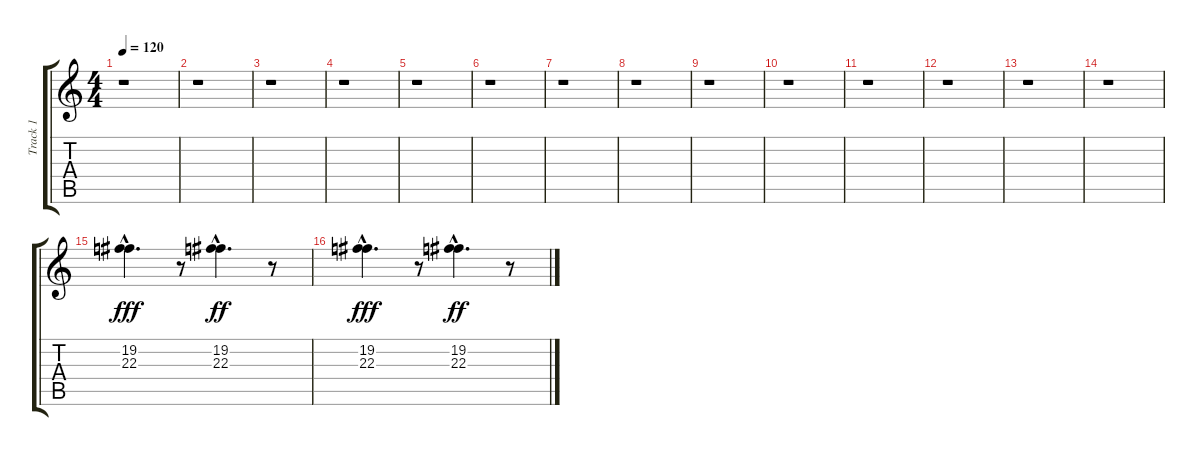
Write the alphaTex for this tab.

\track ("Track 1" "Track 1") {instrument pad3polysynth}
\staff {score tabs}
\tuning (E4 B3 G3 D3 A2 E2) {hide}
\ts (4 4)
\tempo 120
\clef g2
\ks c
r.1{dy ff} |
r.1 |
r.1 |
r.1 |
r.1 |
r.1 |
r.1 |
r.1 |
r.1 |
r.1 |
r.1 |
r.1 |
r.1 |
r.1 |
(19.2{hac} 22.3{hac}).4{d dy fff} r.8 (19.2{hac} 22.3{hac}).4{d dy ff} r.8 |
(19.2{hac} 22.3{hac}).4{d dy fff} r.8 (19.2{hac} 22.3{hac}).4{d dy ff} r.8
